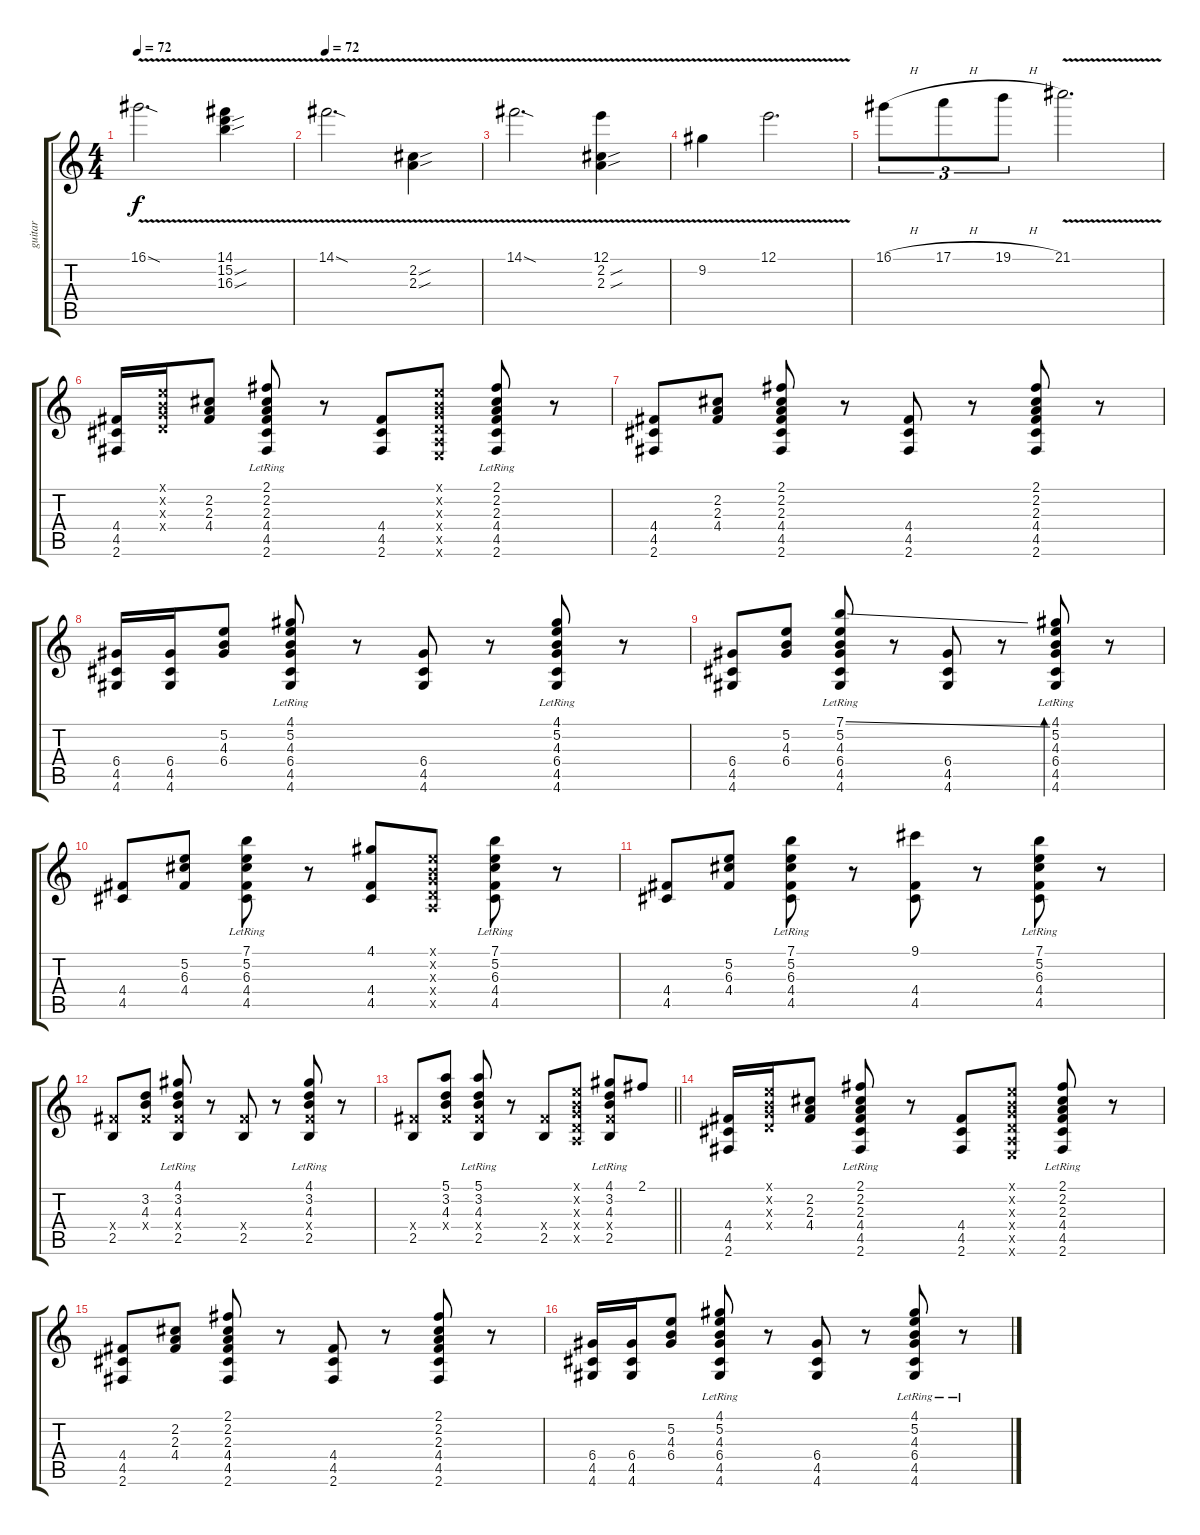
\track ("guitar" "guitar") {instrument electricguitarjazz}
\staff {score tabs}
\tuning (E4 B3 G3 D3 A2 E2) {hide}
\ts (4 4)
\tempo 72
\clef g2
\ks c
16.1{v sod}.2{d dy f} (14.1 15.2{v sou} 16.3{v sou}).4 |
\tempo 72
14.1{v sod}.2{d} (2.2{v sou} 2.3{v sou}).4 |
14.1{v sod}.2{d} (12.1 2.2{v sou} 2.3{v sou}).4 |
9.2{v}.4 12.1{v}.2{d} |
16.1{h}.8{tu (3 2)} 17.1{h}.8{tu (3 2)} 19.1{h}.8{tu (3 2)} 21.1{v}.2{d} |
(4.4 4.5 2.6).16 (0.1{x} 0.2{x} 0.3{x} 0.4{x}).16 (2.2 2.3 4.4).8 (2.1{lr} 2.2{lr} 2.3{lr} 4.4 4.5 2.6).8 r.8 (4.4 4.5 2.6).8 (0.1{x} 0.2{x} 0.3{x} 0.4{x} 0.5{x} 0.6{x}).8 (2.1{lr} 2.2{lr} 2.3{lr} 4.4 4.5 2.6).8 r.8 |
(4.4 4.5 2.6).8 (2.2 2.3 4.4).8 (2.1 2.2 2.3 4.4 4.5 2.6).8 r.8 (4.4 4.5 2.6).8 r.8 (2.1 2.2 2.3 4.4 4.5 2.6).8 r.8 |
(6.4 4.5 4.6).16 (6.4 4.5 4.6).16 (5.2 4.3 6.4).8 (4.1{lr} 5.2 4.3 6.4 4.5 4.6).8 r.8 (6.4 4.5 4.6).8 r.8 (4.1{lr} 5.2 4.3 6.4 4.5 4.6).8 r.8 |
(6.4 4.5 4.6).8 (5.2 4.3 6.4).8 (7.1{ss lr} 5.2 4.3 6.4 4.5 4.6).8 r.8 (6.4 4.5 4.6).8 r.8 (4.1{lr} 5.2 4.3 6.4 4.5 4.6).8{bd 480} r.8 |
(4.4 4.5).8 (5.2 6.3 4.4).8 (7.1{lr} 5.2 6.3 4.4 4.5).8 r.8 (4.1 4.4 4.5).8 (0.1{x} 0.2{x} 0.3{x} 0.4{x} 0.5{x}).8 (7.1{lr} 5.2 6.3 4.4 4.5).8 r.8 |
(4.4 4.5).8 (5.2 6.3 4.4).8 (7.1{lr} 5.2 6.3 4.4 4.5).8 r.8 (9.1 4.4 4.5).8 r.8 (7.1{lr} 5.2 6.3 4.4 4.5).8 r.8 |
(4.4{x} 2.5).8 (3.2 4.3 4.4{x}).8 (4.1{lr} 3.2 4.3 4.4{x} 2.5).8 r.8 (4.4{x} 2.5).8 r.8 (4.1{lr} 3.2 4.3 4.4{x} 2.5).8 r.8 |
\barLineRight lightlight
(4.4{x} 2.5).8 (5.1 3.2 4.3 4.4{x}).8 (5.1{lr} 3.2 4.3 4.4{x} 2.5).8 r.8 (4.4{x} 2.5).8 (0.1{x} 0.2{x} 0.3{x} 0.4{x} 0.5{x}).8 (4.1{lr} 3.2 4.3 4.4{x} 2.5).8 2.1.8 |
(4.4 4.5 2.6).16 (0.1{x} 0.2{x} 0.3{x} 0.4{x}).16 (2.2 2.3 4.4).8 (2.1{lr} 2.2{lr} 2.3{lr} 4.4 4.5 2.6).8 r.8 (4.4 4.5 2.6).8 (0.1{x} 0.2{x} 0.3{x} 0.4{x} 0.5{x} 0.6{x}).8 (2.1{lr} 2.2{lr} 2.3{lr} 4.4 4.5 2.6).8 r.8 |
(4.4 4.5 2.6).8 (2.2 2.3 4.4).8 (2.1 2.2 2.3 4.4 4.5 2.6).8 r.8 (4.4 4.5 2.6).8 r.8 (2.1 2.2 2.3 4.4 4.5 2.6).8 r.8 |
(6.4 4.5 4.6).16 (6.4 4.5 4.6).16 (5.2 4.3 6.4).8 (4.1{lr} 5.2 4.3 6.4 4.5 4.6).8 r.8 (6.4 4.5 4.6).8 r.8 (4.1{lr} 5.2 4.3 6.4 4.5 4.6).8 r.8
